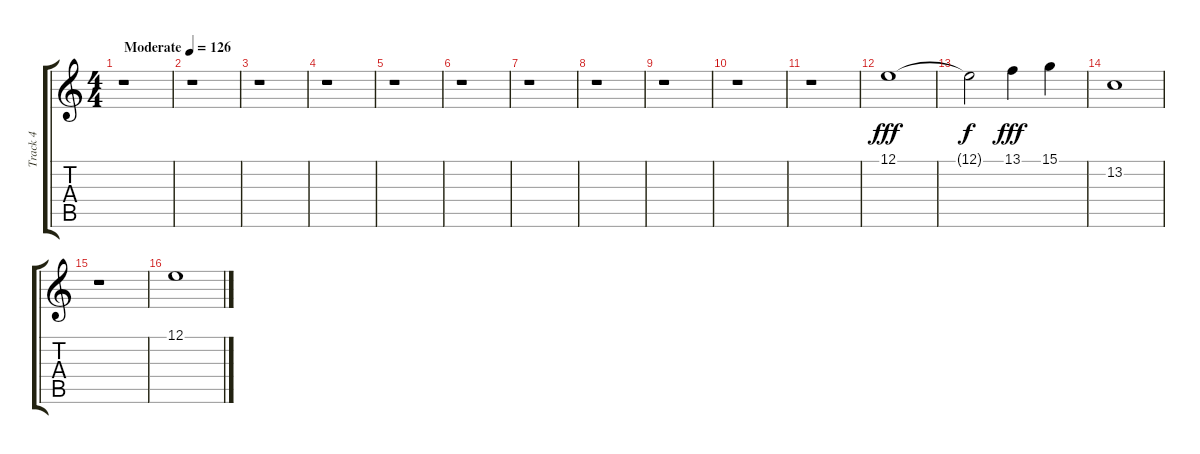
\track ("Track 4" "Track 4") {instrument pad3polysynth}
\staff {score tabs}
\tuning (E4 B3 G3 D3 A2 E2) {hide}
\ts (4 4)
\tempo (126 "Moderate")
\clef g2
\ks c
r.1{dy fff instrument pad3polysynth} |
r.1 |
r.1 |
r.1 |
r.1 |
r.1 |
r.1 |
r.1 |
r.1 |
r.1 |
r.1 |
12.1.1 |
12.1{t}.2{dy f} 13.1.4{dy fff} 15.1.4 |
13.2.1 |
r.1 |
12.1.1
